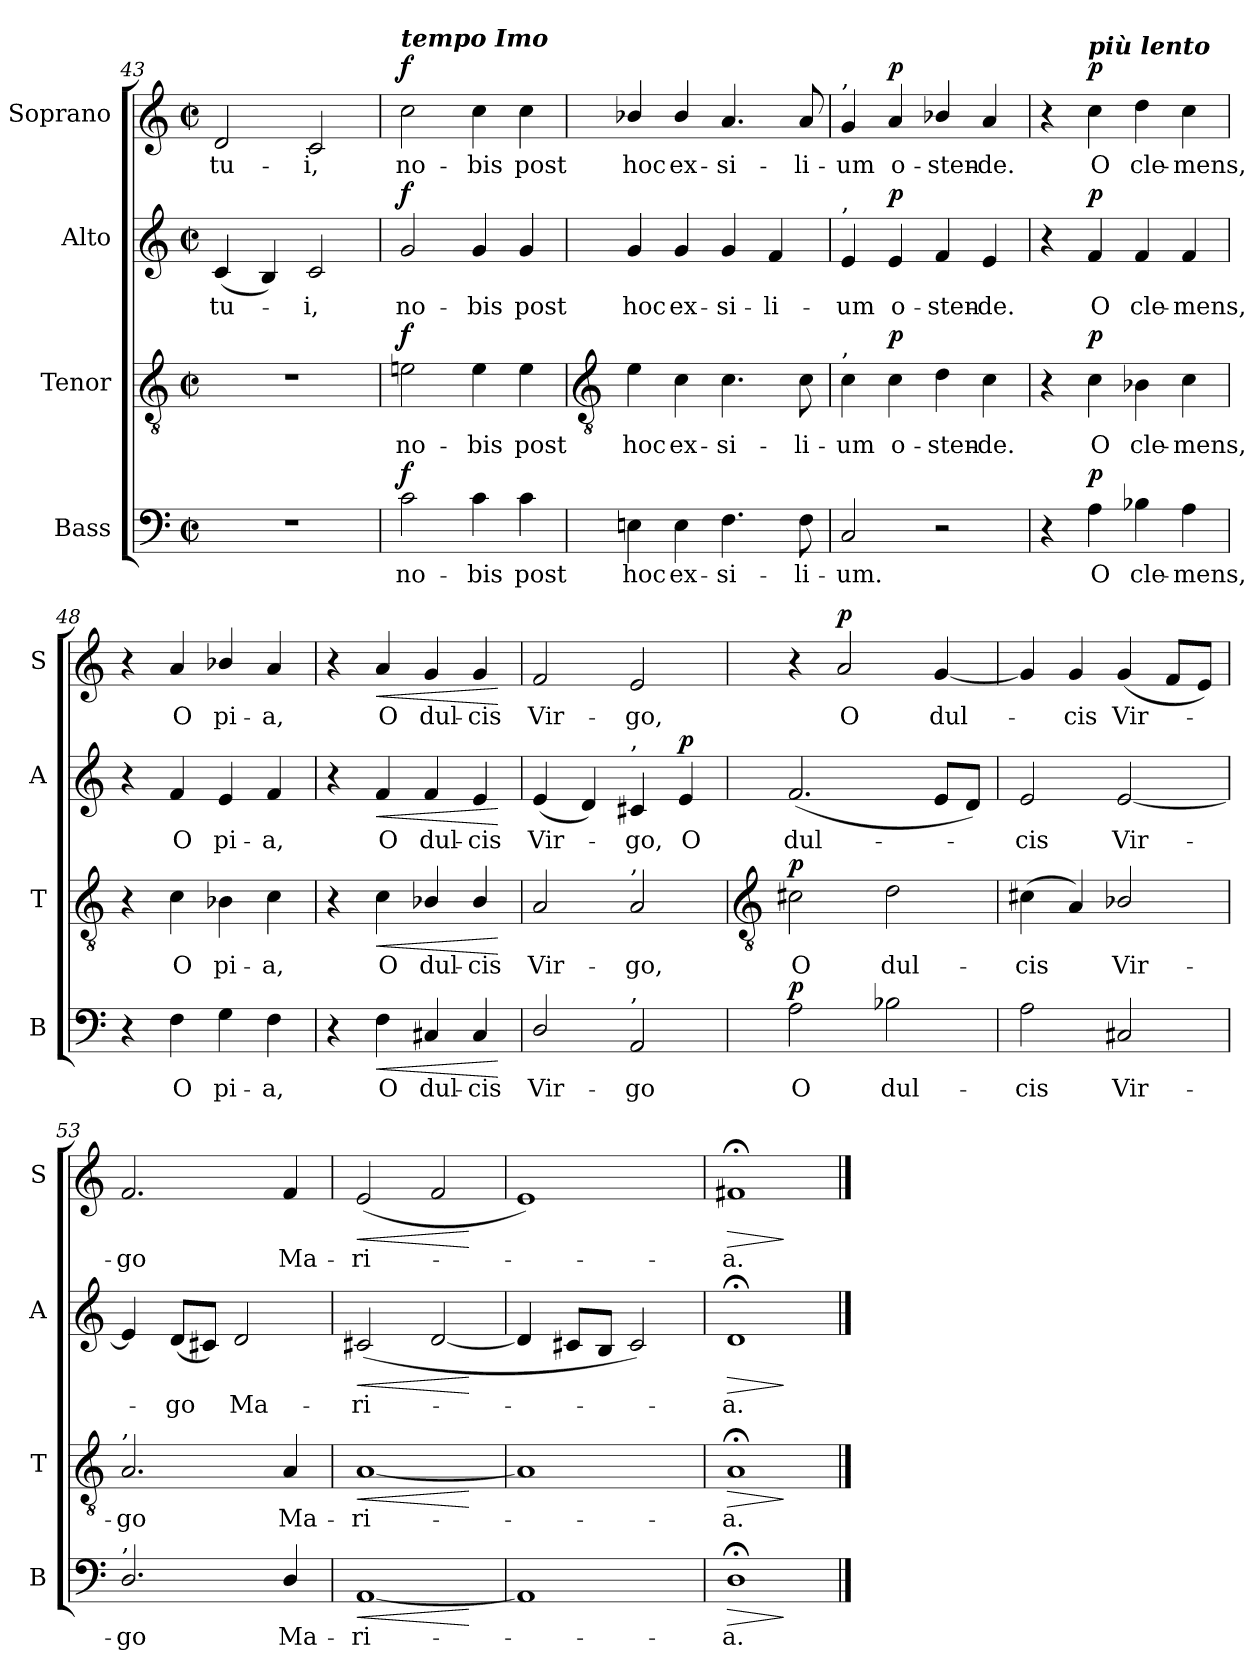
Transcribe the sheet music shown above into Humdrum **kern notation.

**kern	**text	**dynam	**kern	**text	**dynam	**kern	**text	**dynam	**kern	**text	**dynam
*part4	*part4	*part4	*part3	*part3	*part3	*part2	*part2	*part2	*part1	*part1	*part1
*staff4	*staff4	*staff4	*staff3	*staff3	*staff3	*staff2	*staff2	*staff2	*staff1	*staff1	*staff1
*I"Bass	*	*	*I"Tenor	*	*	*I"Alto	*	*	*I"Soprano	*	*
*I'B	*	*	*I'T	*	*	*I'A	*	*	*I'S	*	*
*clefF4	*	*	*clefGv2	*	*	*clefG2	*	*	*clefG2	*	*
*k[]	*	*	*k[]	*	*	*k[]	*	*	*k[]	*	*
*C:	*	*	*C:	*	*	*C:	*	*	*C:	*	*
*M2/2	*	*	*M2/2	*	*	*M2/2	*	*	*M2/2	*	*
*met(c|)	*	*	*met(c|)	*	*	*met(c|)	*	*	*met(c|)	*	*
=43	=43	=43	=43	=43	=43	=43	=43	=43	=43	=43	=43
!	!	!	!	!	!	!	!LO:LY:b	!	!	!LO:LY:b	!
1r	.	.	1r	.	.	(<4c	tu-	.	2d	tu-	.
.	.	.	.	.	.	4B)	.	.	.	.	.
!	!	!	!	!	!	!	!LO:LY:b	!	!	!LO:LY:b	!
.	.	.	.	.	.	2c	i,	.	2c	-i,	.
=44	=44	=44	=44	=44	=44	=44	=44	=44	=44	=44	=44
!	!	!	!	!	!	!	!	!	!LO:TX:a:Bi:t=tempo Imo	!	!
!	!LO:LY:b	!LO:DY:b	!	!LO:LY:b	!LO:DY:b	!	!LO:LY:b	!LO:DY:b	!	!LO:LY:b	!LO:DY:b
2c	no-	f	2en	no-	f	2g	no-	f	2cc	no-	f
!	!LO:LY:b	!	!	!LO:LY:b	!	!	!LO:LY:b	!	!	!LO:LY:b	!
4c	-bis	.	4e	-bis	.	4g	-bis	.	4cc	-bis	.
!	!LO:LY:b	!	!	!LO:LY:b	!	!	!LO:LY:b	!	!	!LO:LY:b	!
4c	post	.	4e	post	.	4g	post	.	4cc	post	.
!!LO:LB:g=z
=45	=45	=45	=45	=45	=45	=45	=45	=45	=45	=45	=45
*	*	*	*clefGv2	*	*	*	*	*	*	*	*
!	!LO:LY:b	!	!	!LO:LY:b	!	!	!LO:LY:b	!	!	!LO:LY:b	!
4En	hoc	.	4e	hoc	.	4g	hoc	.	4b-X/	hoc	.
!	!LO:LY:b	!	!	!LO:LY:b	!	!	!LO:LY:b	!	!	!LO:LY:b	!
4E	ex-	.	4c	ex-	.	4g	ex-	.	4b-/	ex-	.
!	!LO:LY:b	!	!	!LO:LY:b	!	!	!LO:LY:b	!	!	!LO:LY:b	!
4.F	-si-	.	4.c	-si-	.	4g	-si-	.	4.a	-si-	.
!	!	!	!	!	!	!	!LO:LY:b	!	!	!	!
.	.	.	.	.	.	4f	-li-	.	.	.	.
!	!LO:LY:b	!	!	!LO:LY:b	!	!	!	!	!	!LO:LY:b	!
8F	-li-	.	8c	-li-	.	.	.	.	8a	-li-	.
=46	=46	=46	=46	=46	=46	=46	=46	=46	=46	=46	=46
!	!	!	!	!	!	!	!	!	!LO:TX:a:t=,	!	!
!	!	!	!	!	!	!LO:TX:a:t=,	!	!	!	!	!
!	!	!	!LO:TX:a:t=,	!	!	!	!	!	!	!	!
!	!LO:LY:b	!	!	!LO:LY:b	!	!	!LO:LY:b	!	!	!LO:LY:b	!
2C	-um.	.	4c	-um	.	4e	-um	.	4g	-um	.
!	!	!	!	!LO:LY:b	!LO:DY:b	!	!LO:LY:b	!LO:DY:b	!	!LO:LY:b	!LO:DY:b
.	.	.	4c	o-	p	4e	o-	p	4a	o-	p
!	!	!	!	!LO:LY:b	!	!	!LO:LY:b	!	!	!LO:LY:b	!
2r	.	.	4d	-sten-	.	4f	-sten-	.	4b-X/	-sten-	.
!	!	!	!	!LO:LY:b	!	!	!LO:LY:b	!	!	!LO:LY:b	!
.	.	.	4c	-de.	.	4e	-de.	.	4a	-de.	.
=47	=47	=47	=47	=47	=47	=47	=47	=47	=47	=47	=47
4r	.	.	4r	.	.	4r	.	.	4r	.	.
!	!	!	!	!	!	!	!	!	!LO:TX:a:Bi:t=più lento	!	!
!	!LO:LY:b	!LO:DY:b	!	!LO:LY:b	!LO:DY:b	!	!LO:LY:b	!LO:DY:b	!	!LO:LY:b	!LO:DY:b
4A	O	p	4c	O	p	4f	O	p	4cc	O	p
!	!LO:LY:b	!	!	!LO:LY:b	!	!	!LO:LY:b	!	!	!LO:LY:b	!
4B-X	cle-	.	4B-X	cle-	.	4f	cle-	.	4dd	cle-	.
!	!LO:LY:b	!	!	!LO:LY:b	!	!	!LO:LY:b	!	!	!LO:LY:b	!
4A	-mens,	.	4c	-mens,	.	4f	-mens,	.	4cc	-mens,	.
=48	=48	=48	=48	=48	=48	=48	=48	=48	=48	=48	=48
4r	.	.	4r	.	.	4r	.	.	4r	.	.
!	!LO:LY:b	!	!	!LO:LY:b	!	!	!LO:LY:b	!	!	!LO:LY:b	!
4F	O	.	4c	O	.	4f	O	.	4a	O	.
!	!LO:LY:b	!	!	!LO:LY:b	!	!	!LO:LY:b	!	!	!LO:LY:b	!
4G	pi-	.	4B-X	pi-	.	4e	pi-	.	4b-X/	pi-	.
!	!LO:LY:b	!	!	!LO:LY:b	!	!	!LO:LY:b	!	!	!LO:LY:b	!
4F	-a,	.	4c	-a,	.	4f	-a,	.	4a	-a,	.
=49	=49	=49	=49	=49	=49	=49	=49	=49	=49	=49	=49
4r	.	.	4r	.	.	4r	.	.	4r	.	.
!	!LO:LY:b	!LO:HP:b	!	!LO:LY:b	!LO:HP:b	!	!LO:LY:b	!LO:HP:b	!	!LO:LY:b	!LO:HP:b
4F	O	<	4c	O	<	4f	O	<	4a	O	<
!	!LO:LY:b	!	!	!LO:LY:b	!	!	!LO:LY:b	!	!	!LO:LY:b	!
4C#X	dul-	.	4B-X/	dul-	.	4f	dul-	.	4g	dul-	.
!	!LO:LY:b	!	!	!LO:LY:b	!	!	!LO:LY:b	!	!	!LO:LY:b	!
4C#	-cis	.	4B-/	-cis	.	4e	-cis	.	4g	-cis	.
.	.	[	.	.	[	.	.	[	.	.	[
=50	=50	=50	=50	=50	=50	=50	=50	=50	=50	=50	=50
!	!LO:LY:b	!	!	!LO:LY:b	!	!	!LO:LY:b	!	!	!LO:LY:b	!
2D/	Vir-	.	2A	Vir-	.	(<4e	Vir-	.	2f	Vir-	.
.	.	.	.	.	.	4d)	.	.	.	.	.
!	!	!	!	!	!	!LO:TX:a:t=,	!	!	!	!	!
!	!	!	!LO:TX:a:t=,	!	!	!	!	!	!	!	!
!LO:TX:a:t=,	!	!	!	!	!	!	!	!	!	!	!
!	!LO:LY:b	!	!	!LO:LY:b	!	!	!LO:LY:b	!	!	!LO:LY:b	!
2AA	-go	.	2A	-go,	.	4c#X	go,	.	2e	-go,	.
!	!	!	!	!	!	!	!LO:LY:b	!LO:DY:b	!	!	!
.	.	.	.	.	.	4e	O	p	.	.	.
!!LO:LB:g=z
=51	=51	=51	=51	=51	=51	=51	=51	=51	=51	=51	=51
*	*	*	*clefGv2	*	*	*	*	*	*	*	*
!	!LO:LY:b	!LO:DY:b	!	!LO:LY:b	!LO:DY:b	!	!LO:LY:b	!	!	!	!
2A	O	p	2c#X	O	p	(<2.f	dul-	.	4r	.	.
!	!	!	!	!	!	!	!	!	!	!LO:LY:b	!LO:DY:b
.	.	.	.	.	.	.	.	.	2a	O	p
!	!LO:LY:b	!	!	!LO:LY:b	!	!	!	!	!	!	!
2B-X	dul-	.	2d	dul-	.	.	.	.	.	.	.
!	!	!	!	!	!	!	!	!	!	!LO:LY:b	!
.	.	.	.	.	.	8eL	.	.	[4g	dul-	.
.	.	.	.	.	.	8dJ)	.	.	.	.	.
=52	=52	=52	=52	=52	=52	=52	=52	=52	=52	=52	=52
!	!LO:LY:b	!	!	!LO:LY:b	!	!	!LO:LY:b	!	!	!	!
2A	-cis	.	(<4c#X	-cis	.	2e	cis	.	4g]	.	.
!	!	!	!	!	!	!	!	!	!	!LO:LY:b	!
.	.	.	4A)	.	.	.	.	.	4g	cis	.
!	!LO:LY:b	!	!	!LO:LY:b	!	!	!LO:LY:b	!	!	!LO:LY:b	!
2C#X	Vir-	.	2B-X/	Vir-	.	[2e	Vir-	.	(<4g	Vir-	.
.	.	.	.	.	.	.	.	.	8fL	.	.
.	.	.	.	.	.	.	.	.	8eJ)	.	.
=53	=53	=53	=53	=53	=53	=53	=53	=53	=53	=53	=53
!	!	!	!LO:TX:a:t=,	!	!	!	!	!	!	!	!
!LO:TX:a:t=,	!	!	!	!	!	!	!	!	!	!	!
!	!LO:LY:b	!	!	!LO:LY:b	!	!	!	!	!	!LO:LY:b	!
2.D/	-go	.	2.A	-go	.	4e]	.	.	2.f	go	.
!	!	!	!	!	!	!	!LO:LY:b	!	!	!	!
.	.	.	.	.	.	(<8dL	go	.	.	.	.
.	.	.	.	.	.	8c#XJ)	.	.	.	.	.
!	!	!	!	!	!	!	!LO:LY:b	!	!	!	!
.	.	.	.	.	.	2d	Ma-	.	.	.	.
!	!LO:LY:b	!	!	!LO:LY:b	!	!	!	!	!	!LO:LY:b	!
4D/	Ma-	.	4A	Ma-	.	.	.	.	4f	Ma-	.
=54	=54	=54	=54	=54	=54	=54	=54	=54	=54	=54	=54
!	!LO:LY:b	!LO:HP:b	!	!LO:LY:b	!LO:HP:b	!	!LO:LY:b	!LO:HP:b	!	!LO:LY:b	!LO:HP:b
[1AA	-ri-	<	[1A	-ri-	<	(<2c#X	-ri-	<	(<2e	-ri-	<
.	.	.	.	.	.	[2d	.	.	2f	.	.
.	.	[	.	.	[	.	.	[	.	.	[
=55	=55	=55	=55	=55	=55	=55	=55	=55	=55	=55	=55
1AA]	.	.	1A]	.	.	4d]	.	.	1e)	.	.
.	.	.	.	.	.	8c#XL	.	.	.	.	.
.	.	.	.	.	.	8BJ	.	.	.	.	.
.	.	.	.	.	.	2c#)	.	.	.	.	.
=56	=56	=56	=56	=56	=56	=56	=56	=56	=56	=56	=56
!	!LO:LY:b	!LO:HP:b	!	!LO:LY:b	!LO:HP:b	!	!LO:LY:b	!LO:HP:b	!	!LO:LY:b	!LO:HP:b
1D;<	a.	>	1A;<	a.	>	1d;<	a.	>	1f#X;<	a.	>
.	.	]	.	.	]	.	.	]	.	.	]
==	==	==	==	==	==	==	==	==	==	==	==
*-	*-	*-	*-	*-	*-	*-	*-	*-	*-	*-	*-
